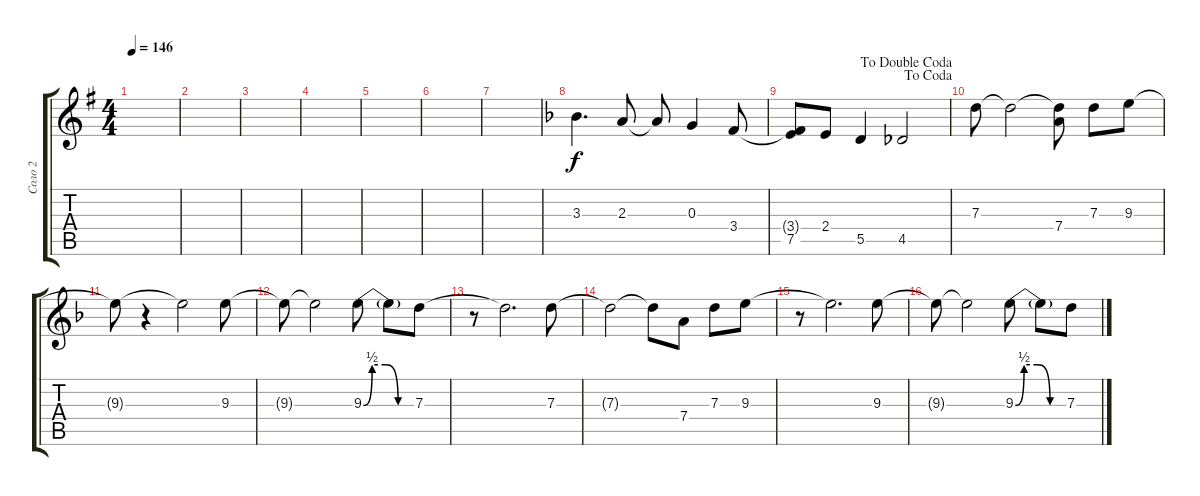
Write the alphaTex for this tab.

\track ("Соло 2" "Соло 2") {instrument distortionguitar}
\staff {score tabs}
\tuning (E4 B3 G3 D3 A2 E2) {hide}
\ts (4 4)
\tempo 146
\clef g2
\ks g
|
|
|
|
|
|
|
\ks f
3.3.4{d} 2.3.8 2.3{t}.8 0.3.4 3.4.8 |
\jump dacoda
\jump dadoublecoda
(3.4{t} 7.5).8 2.4.8 5.5.4 4.5.2 |
7.3.8 7.3{t}.2 (7.3{t} 7.4).8 7.3.8 9.3.8 |
9.3{t}.8 r.4 9.3{t}.2 9.3.8 |
9.3{t}.8 9.3{t}.2 9.3{be (custom 0 0 10 2 25 2 40 0 60 0)}.8 9.3{t}.8 7.3.8 |
r.8 7.3{t}.2{d} 7.3.8 |
7.3{t}.2 7.3{t}.8 7.4.8 7.3.8 9.3.8 |
r.8 9.3{t}.2{d} 9.3.8 |
9.3{t}.8 9.3{t}.2 9.3{be (custom 0 0 10 2 25 2 40 0 60 0)}.8 9.3{t}.8 7.3.8
